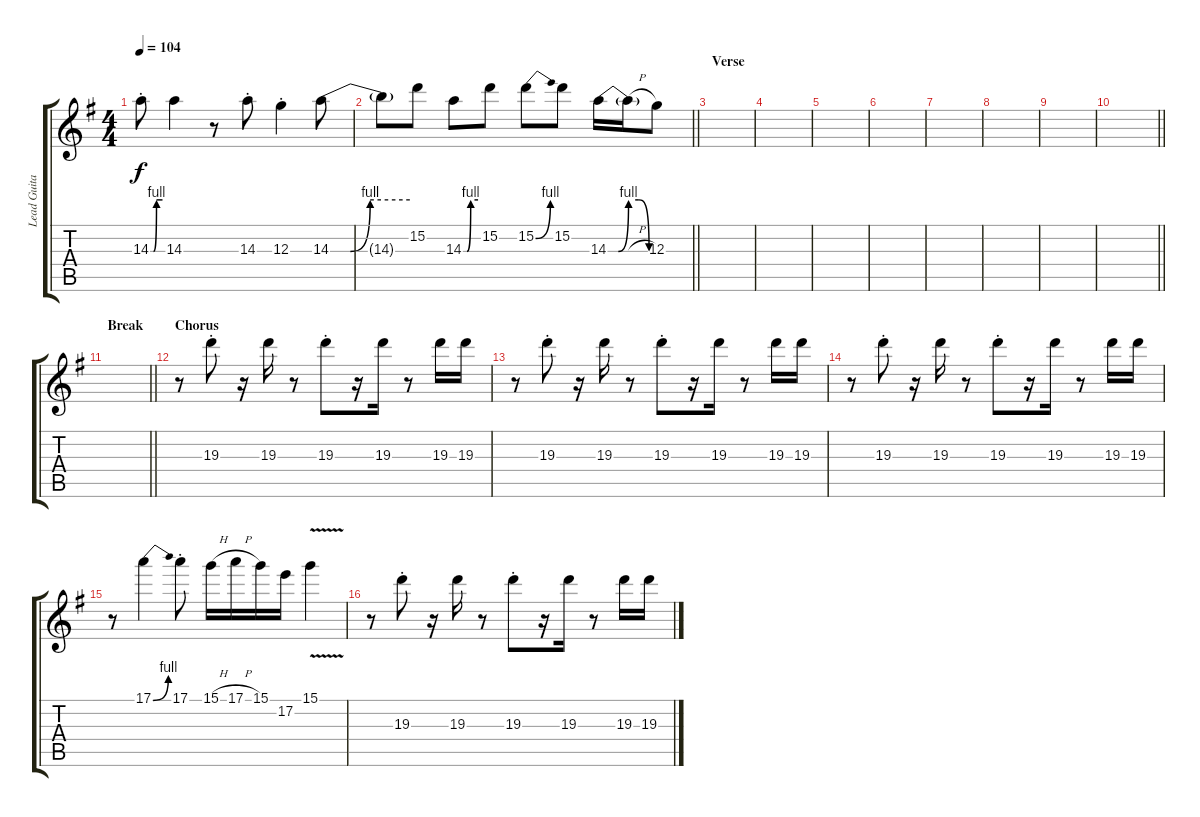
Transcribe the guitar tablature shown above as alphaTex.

\track ("Lead Guitar" "Lead Guita") {instrument overdrivenguitar}
\staff {score tabs}
\tuning (E4 B3 G3 D3 A2 E2) {hide}
\ts (4 4)
\tempo 104
\clef g2
\ks g
14.3{be (custom 0 0 15 0 30 4 60 4) st}.8{dy f} 14.3.4 r.8 14.3{st}.8 12.3{st}.4 14.3{be (custom 0 0 15 0 30 4 60 4)}.8 |
\barLineRight lightlight
14.3{t}.8 15.2.8 14.3{be (custom 0 0 15 0 30 4 60 4)}.8 15.2.8 15.2{be (bend 0 0 60 4)}.8 15.2.8 14.3{be (custom 0 0 15 0 30 4 45 4 60 0)}.16 14.3{h t}.16 12.3.8 |
\section ("" "Verse")
|
|
|
|
|
|
|
\barLineRight lightlight
|
\section ("" "Break")
\barLineRight lightlight
|
\section ("" "Chorus")
r.8 19.3{st}.8 r.16 19.3.16 r.8 19.3{st}.8 r.16 19.3.16 r.8 19.3.16 19.3.16 |
r.8 19.3{st}.8 r.16 19.3.16 r.8 19.3{st}.8 r.16 19.3.16 r.8 19.3.16 19.3.16 |
r.8 19.3{st}.8 r.16 19.3.16 r.8 19.3{st}.8 r.16 19.3.16 r.8 19.3.16 19.3.16 |
r.8 17.1{be (bend 0 0 60 4)}.4 17.1{st}.8 15.1{h}.16 17.1{h}.16 15.1.16 17.2.16 15.1{v}.4 |
r.8 19.3{st}.8 r.16 19.3.16 r.8 19.3{st}.8 r.16 19.3.16 r.8 19.3.16 19.3.16
